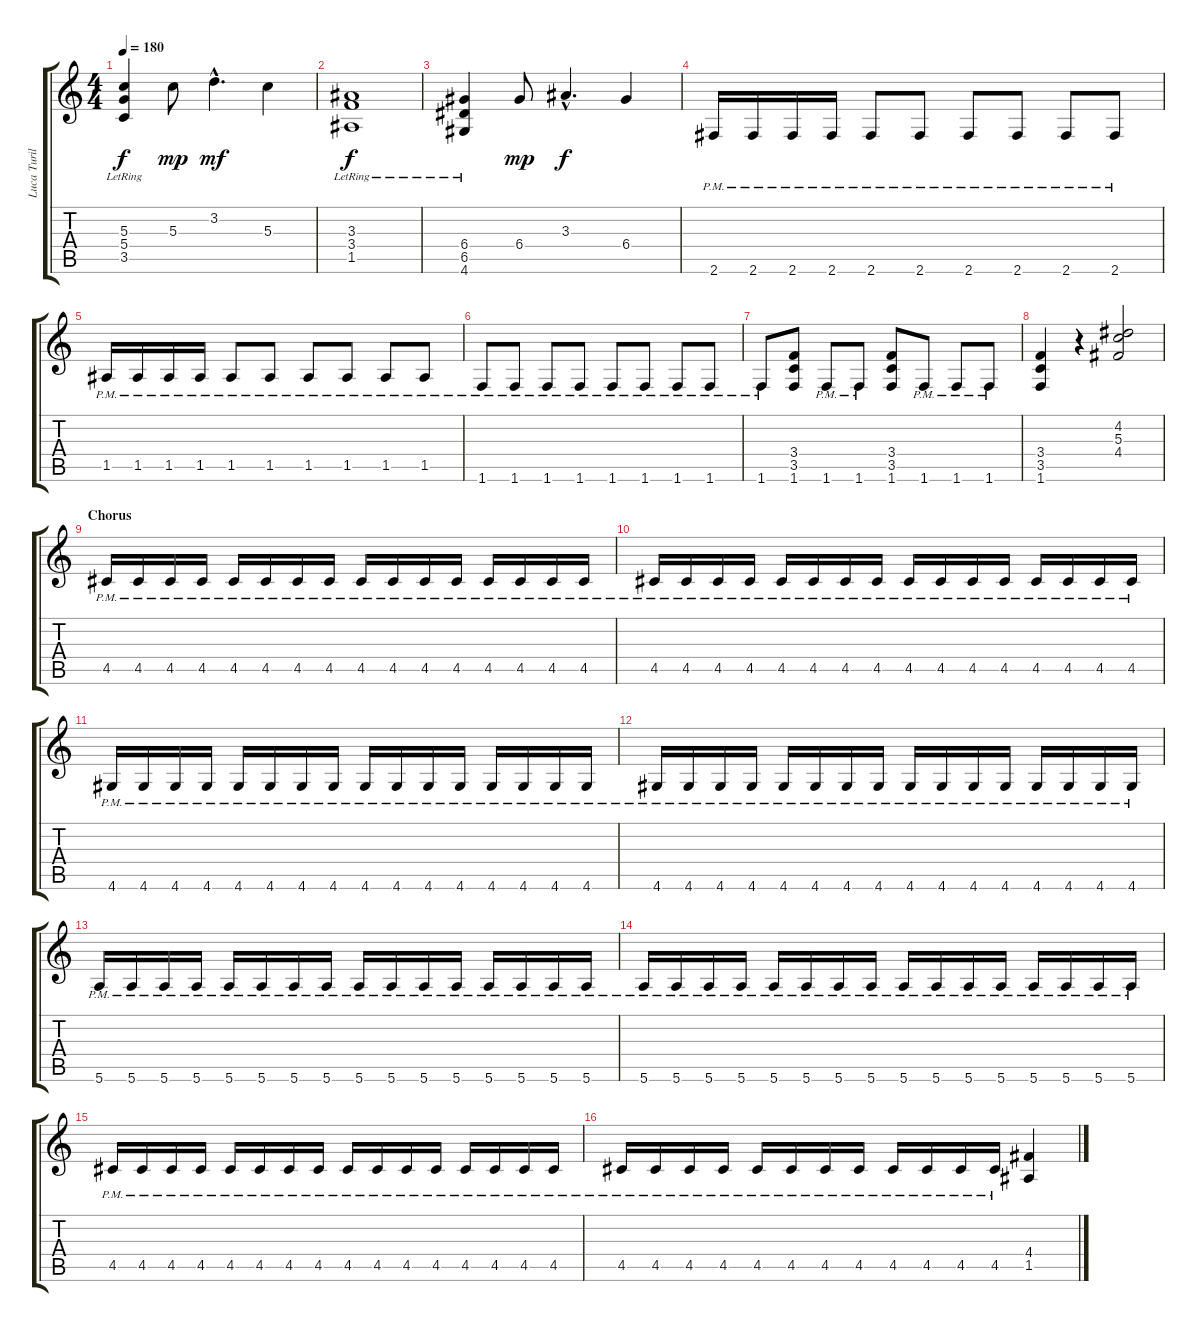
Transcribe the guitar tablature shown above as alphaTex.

\track ("Luca Turilli" "Luca Turil") {instrument distortionguitar}
\staff {score tabs}
\tuning (E4 B3 G3 D3 A2 E2) {hide}
\ts (4 4)
\tempo 180
\clef g2
\ks c
(5.3 5.4{lr} 3.5{lr}).4{dy f} 5.3.8{dy mp} 3.2{hac}.4{d dy mf} 5.3.4 |
(3.3 3.4{lr} 1.5{lr}).1{dy f} |
(6.4 6.5{lr} 4.6{lr}).4 6.4.8{dy mp} 3.3{hac}.4{d dy f} 6.4.4 |
2.6{pm}.16 2.6{pm}.16 2.6{pm}.16 2.6{pm}.16 2.6{pm}.8 2.6{pm}.8 2.6{pm}.8 2.6{pm}.8 2.6{pm}.8 2.6{pm}.8 |
1.5{pm}.16 1.5{pm}.16 1.5{pm}.16 1.5{pm}.16 1.5{pm}.8 1.5{pm}.8 1.5{pm}.8 1.5{pm}.8 1.5{pm}.8 1.5{pm}.8 |
1.6{pm}.8 1.6{pm}.8 1.6{pm}.8 1.6{pm}.8 1.6{pm}.8 1.6{pm}.8 1.6{pm}.8 1.6{pm}.8 |
1.6{pm}.8 (3.4 3.5 1.6).8 1.6{pm}.8 1.6{pm}.8 (3.4 3.5 1.6).8 1.6{pm}.8 1.6{pm}.8 1.6{pm}.8 |
(3.4 3.5 1.6).4 r.4 (4.2 5.3 4.4).2 |
\section ("" "Chorus")
4.5{pm}.16 4.5{pm}.16 4.5{pm}.16 4.5{pm}.16 4.5{pm}.16 4.5{pm}.16 4.5{pm}.16 4.5{pm}.16 4.5{pm}.16 4.5{pm}.16 4.5{pm}.16 4.5{pm}.16 4.5{pm}.16 4.5{pm}.16 4.5{pm}.16 4.5{pm}.16 |
4.5{pm}.16 4.5{pm}.16 4.5{pm}.16 4.5{pm}.16 4.5{pm}.16 4.5{pm}.16 4.5{pm}.16 4.5{pm}.16 4.5{pm}.16 4.5{pm}.16 4.5{pm}.16 4.5{pm}.16 4.5{pm}.16 4.5{pm}.16 4.5{pm}.16 4.5{pm}.16 |
4.6{pm}.16 4.6{pm}.16 4.6{pm}.16 4.6{pm}.16 4.6{pm}.16 4.6{pm}.16 4.6{pm}.16 4.6{pm}.16 4.6{pm}.16 4.6{pm}.16 4.6{pm}.16 4.6{pm}.16 4.6{pm}.16 4.6{pm}.16 4.6{pm}.16 4.6{pm}.16 |
4.6{pm}.16 4.6{pm}.16 4.6{pm}.16 4.6{pm}.16 4.6{pm}.16 4.6{pm}.16 4.6{pm}.16 4.6{pm}.16 4.6{pm}.16 4.6{pm}.16 4.6{pm}.16 4.6{pm}.16 4.6{pm}.16 4.6{pm}.16 4.6{pm}.16 4.6{pm}.16 |
5.6{pm}.16 5.6{pm}.16 5.6{pm}.16 5.6{pm}.16 5.6{pm}.16 5.6{pm}.16 5.6{pm}.16 5.6{pm}.16 5.6{pm}.16 5.6{pm}.16 5.6{pm}.16 5.6{pm}.16 5.6{pm}.16 5.6{pm}.16 5.6{pm}.16 5.6{pm}.16 |
5.6{pm}.16 5.6{pm}.16 5.6{pm}.16 5.6{pm}.16 5.6{pm}.16 5.6{pm}.16 5.6{pm}.16 5.6{pm}.16 5.6{pm}.16 5.6{pm}.16 5.6{pm}.16 5.6{pm}.16 5.6{pm}.16 5.6{pm}.16 5.6{pm}.16 5.6{pm}.16 |
4.5{pm}.16 4.5{pm}.16 4.5{pm}.16 4.5{pm}.16 4.5{pm}.16 4.5{pm}.16 4.5{pm}.16 4.5{pm}.16 4.5{pm}.16 4.5{pm}.16 4.5{pm}.16 4.5{pm}.16 4.5{pm}.16 4.5{pm}.16 4.5{pm}.16 4.5{pm}.16 |
4.5{pm}.16 4.5{pm}.16 4.5{pm}.16 4.5{pm}.16 4.5{pm}.16 4.5{pm}.16 4.5{pm}.16 4.5{pm}.16 4.5{pm}.16 4.5{pm}.16 4.5{pm}.16 4.5{pm}.16 (4.4 1.5).4
